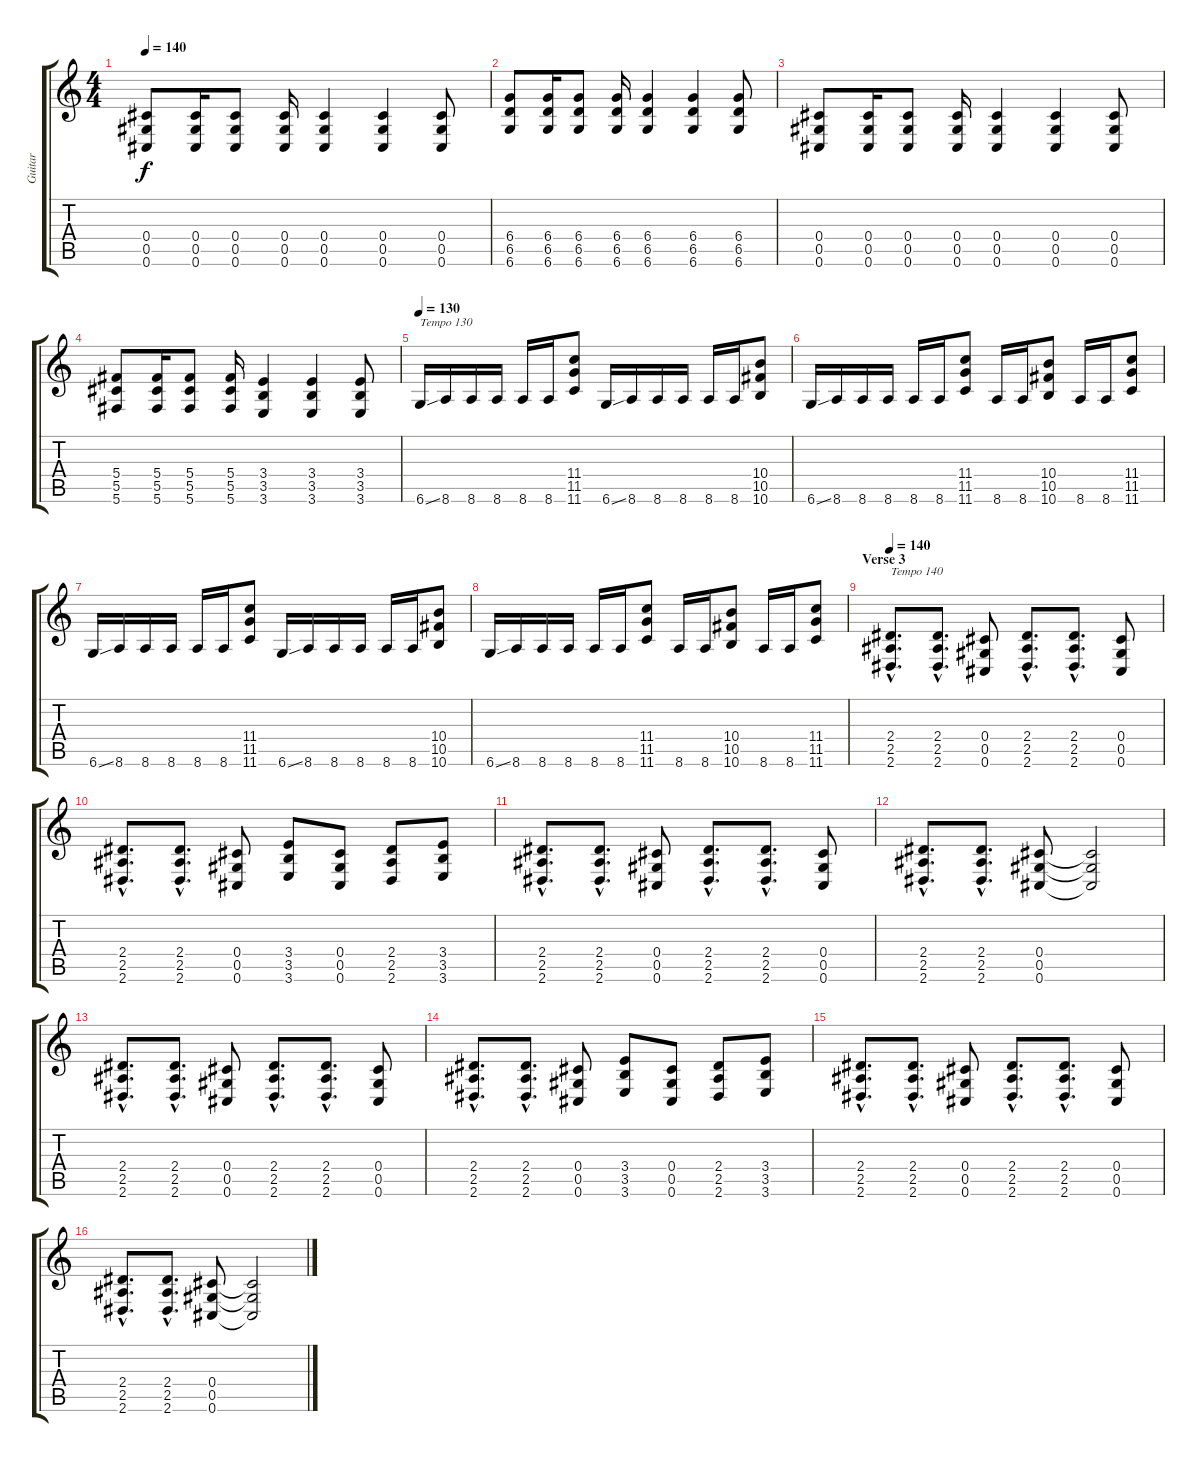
\track ("Guitar" "Guitar") {instrument distortionguitar}
\staff {score tabs}
\tuning (Eb4 Bb3 Gb3 Db3 Ab2 Db2) {hide}
\ts (4 4)
\tempo 140
\clef g2
\ks c
(0.4 0.5 0.6).8{dy f} (0.4 0.5 0.6).16 (0.4 0.5 0.6).8 (0.4 0.5 0.6).16 (0.4 0.5 0.6).4 (0.4 0.5 0.6).4 (0.4 0.5 0.6).8 |
(6.4 6.5 6.6).8 (6.4 6.5 6.6).16 (6.4 6.5 6.6).8 (6.4 6.5 6.6).16 (6.4 6.5 6.6).4 (6.4 6.5 6.6).4 (6.4 6.5 6.6).8 |
(0.4 0.5 0.6).8 (0.4 0.5 0.6).16 (0.4 0.5 0.6).8 (0.4 0.5 0.6).16 (0.4 0.5 0.6).4 (0.4 0.5 0.6).4 (0.4 0.5 0.6).8 |
(5.4 5.5 5.6).8 (5.4 5.5 5.6).16 (5.4 5.5 5.6).8 (5.4 5.5 5.6).16 (3.4 3.5 3.6).4 (3.4 3.5 3.6).4 (3.4 3.5 3.6).8 |
\tempo 130
6.6{ss}.16{txt "Tempo 130"} 8.6.16 8.6.16 8.6.16 8.6.16 8.6.16 (11.4 11.5 11.6).8 6.6{ss}.16 8.6.16 8.6.16 8.6.16 8.6.16 8.6.16 (10.4 10.5 10.6).8 |
6.6{ss}.16 8.6.16 8.6.16 8.6.16 8.6.16 8.6.16 (11.4 11.5 11.6).8 8.6.16 8.6.16 (10.4 10.5 10.6).8 8.6.16 8.6.16 (11.4 11.5 11.6).8 |
6.6{ss}.16 8.6.16 8.6.16 8.6.16 8.6.16 8.6.16 (11.4 11.5 11.6).8 6.6{ss}.16 8.6.16 8.6.16 8.6.16 8.6.16 8.6.16 (10.4 10.5 10.6).8 |
6.6{ss}.16 8.6.16 8.6.16 8.6.16 8.6.16 8.6.16 (11.4 11.5 11.6).8 8.6.16 8.6.16 (10.4 10.5 10.6).8 8.6.16 8.6.16 (11.4 11.5 11.6).8 |
\section ("" "Verse 3")
\tempo 140
(2.4{hac} 2.5{hac} 2.6{hac}).8{d txt "Tempo 140"} (2.4{hac} 2.5{hac} 2.6{hac}).8{d} (0.4 0.5 0.6).8 (2.4{hac} 2.5{hac} 2.6{hac}).8{d} (2.4{hac} 2.5{hac} 2.6{hac}).8{d} (0.4 0.5 0.6).8 |
(2.4{hac} 2.5{hac} 2.6{hac}).8{d} (2.4{hac} 2.5{hac} 2.6{hac}).8{d} (0.4 0.5 0.6).8 (3.4 3.5 3.6).8 (0.4 0.5 0.6).8 (2.4 2.5 2.6).8 (3.4 3.5 3.6).8 |
(2.4{hac} 2.5{hac} 2.6{hac}).8{d} (2.4{hac} 2.5{hac} 2.6{hac}).8{d} (0.4 0.5 0.6).8 (2.4{hac} 2.5{hac} 2.6{hac}).8{d} (2.4{hac} 2.5{hac} 2.6{hac}).8{d} (0.4 0.5 0.6).8 |
(2.4{hac} 2.5{hac} 2.6{hac}).8{d} (2.4{hac} 2.5{hac} 2.6{hac}).8{d} (0.4 0.5 0.6).8 (0.4{t} 0.5{t} 0.6{t}).2 |
(2.4{hac} 2.5{hac} 2.6{hac}).8{d} (2.4{hac} 2.5{hac} 2.6{hac}).8{d} (0.4 0.5 0.6).8 (2.4{hac} 2.5{hac} 2.6{hac}).8{d} (2.4{hac} 2.5{hac} 2.6{hac}).8{d} (0.4 0.5 0.6).8 |
(2.4{hac} 2.5{hac} 2.6{hac}).8{d} (2.4{hac} 2.5{hac} 2.6{hac}).8{d} (0.4 0.5 0.6).8 (3.4 3.5 3.6).8 (0.4 0.5 0.6).8 (2.4 2.5 2.6).8 (3.4 3.5 3.6).8 |
(2.4{hac} 2.5{hac} 2.6{hac}).8{d} (2.4{hac} 2.5{hac} 2.6{hac}).8{d} (0.4 0.5 0.6).8 (2.4{hac} 2.5{hac} 2.6{hac}).8{d} (2.4{hac} 2.5{hac} 2.6{hac}).8{d} (0.4 0.5 0.6).8 |
(2.4{hac} 2.5{hac} 2.6{hac}).8{d} (2.4{hac} 2.5{hac} 2.6{hac}).8{d} (0.4 0.5 0.6).8 (0.4{t} 0.5{t} 0.6{t}).2
